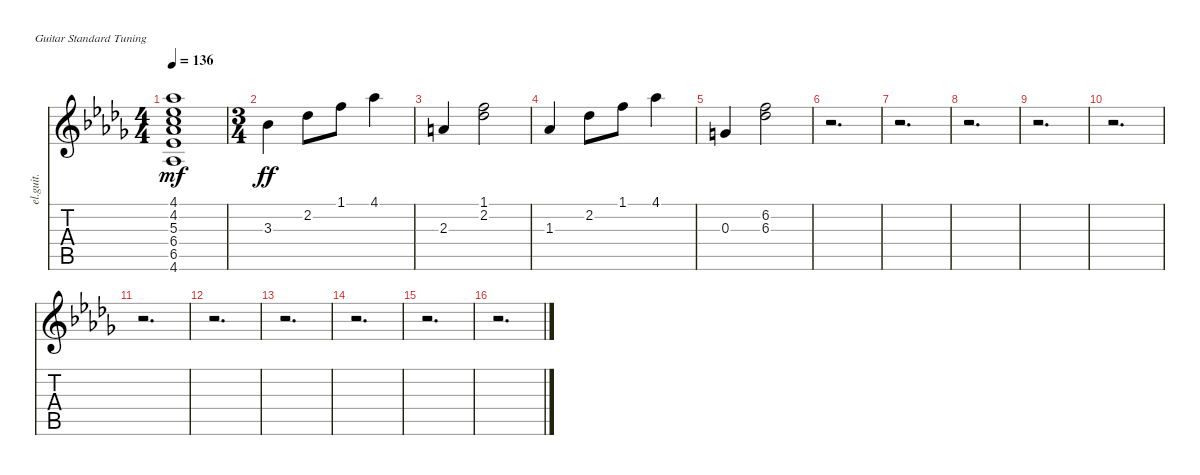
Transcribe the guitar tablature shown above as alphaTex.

\bracketExtendMode nobrackets
\track ("Electric Guitar 1" "el.guit.") {instrument electricguitarclean}
\staff {score tabs}
\tuning (E4 B3 G3 D3 A2 E2)
\ts (4 4)
\tempo 136
\clef g2
\ks db
(4.6{acc b} 6.5{acc b} 6.4{acc b} 5.3{acc forcenatural} 4.2{acc b} 4.1{acc b}).1{dy mf beam Up} |
\ts (3 4)
3.3{acc b}.4{dy ff beam Down} 2.2{acc b}.8{beam Down} 1.1{acc forcenatural}.8{beam Down} 4.1{acc b}.4{beam Down} |
2.3{acc forcenatural}.4{beam Up} (2.2{acc b} 1.1{acc forcenatural}).2{beam Down} |
1.3{acc b}.4{beam Up} 2.2{acc b}.8{beam Down} 1.1{acc forcenatural}.8{beam Down} 4.1{acc b}.4{beam Down} |
0.3{acc forcenatural}.4{beam Up} (6.3{acc b} 6.2{acc forcenatural}).2{beam Down} |
r.2{d beam Down} |
r.2{d beam Down} |
r.2{d beam Down} |
r.2{d beam Down} |
r.2{d beam Down} |
r.2{d beam Down} |
r.2{d beam Down} |
r.2{d beam Down} |
r.2{d beam Down} |
r.2{d beam Down} |
r.2{d beam Down}
